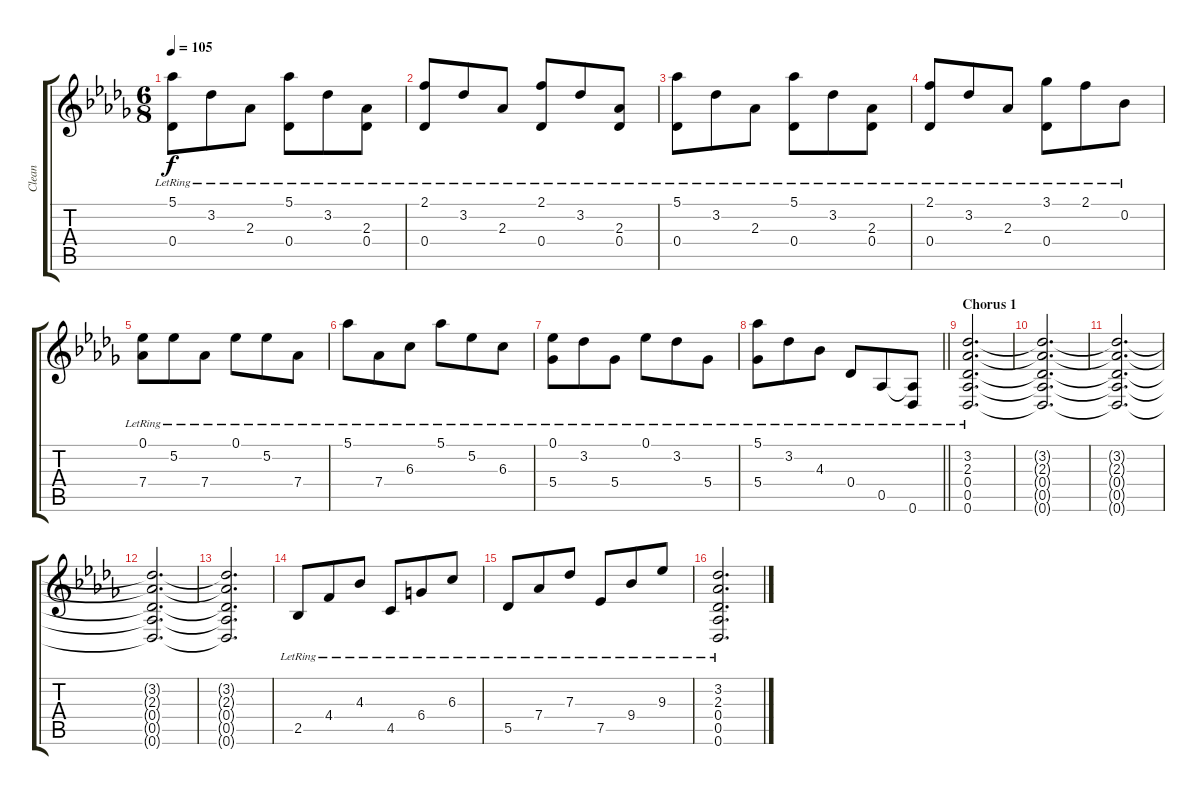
\track ("Clean" "Clean") {instrument acousticguitarsteel}
\staff {score tabs}
\tuning (Eb4 Bb3 Gb3 Db3 Ab2 Db2) {hide}
\ts (6 8)
\tempo 105
\clef g2
\ks db
(5.1{lr} 0.4{lr}).8{dy f} 3.2{lr}.8 2.3{lr}.8 (5.1{lr} 0.4{lr}).8 3.2{lr}.8 (2.3{lr} 0.4{lr}).8 |
(2.1{lr} 0.4{lr}).8 3.2{lr}.8 2.3{lr}.8 (2.1{lr} 0.4{lr}).8 3.2{lr}.8 (2.3{lr} 0.4{lr}).8 |
(5.1{lr} 0.4{lr}).8 3.2{lr}.8 2.3{lr}.8 (5.1{lr} 0.4{lr}).8 3.2{lr}.8 (2.3{lr} 0.4{lr}).8 |
(2.1{lr} 0.4{lr}).8 3.2{lr}.8 2.3{lr}.8 (3.1{lr} 0.4{lr}).8 2.1{lr}.8 0.2{lr}.8 |
(0.1{lr} 7.4{lr}).8 5.2{lr}.8 7.4{lr}.8 0.1{lr}.8 5.2{lr}.8 7.4{lr}.8 |
5.1{lr}.8 7.4{lr}.8 6.3{lr}.8 5.1{lr}.8 5.2{lr}.8 6.3{lr}.8 |
(0.1{lr} 5.4{lr}).8 3.2{lr}.8 5.4{lr}.8 0.1{lr}.8 3.2{lr}.8 5.4{lr}.8 |
\barLineRight lightlight
(5.1{lr} 5.4{lr}).8 3.2{lr}.8 4.3{lr}.8 0.4{lr}.8 0.5{lr}.8 (0.5{t} 0.6{lr}).8 |
\section ("" "Chorus 1")
(3.2 2.3{lr} 0.4{lr} 0.5{lr} 0.6).2{d} |
(3.2{t} 2.3{t} 0.4{t} 0.5{t} 0.6{t}).2{d} |
(3.2{t} 2.3{t} 0.4{t} 0.5{t} 0.6{t}).2{d} |
(3.2{t} 2.3{t} 0.4{t} 0.5{t} 0.6{t}).2{d} |
(3.2{t} 2.3{t} 0.4{t} 0.5{t} 0.6{t}).2{d} |
2.5{lr}.8 4.4{lr}.8 4.3{lr}.8 4.5{lr}.8 6.4{lr}.8 6.3{lr}.8 |
5.5{lr}.8 7.4{lr}.8 7.3{lr}.8 7.5{lr}.8 9.4{lr}.8 9.3{lr}.8 |
(3.2 2.3{lr} 0.4{lr} 0.5{lr} 0.6).2{d}
